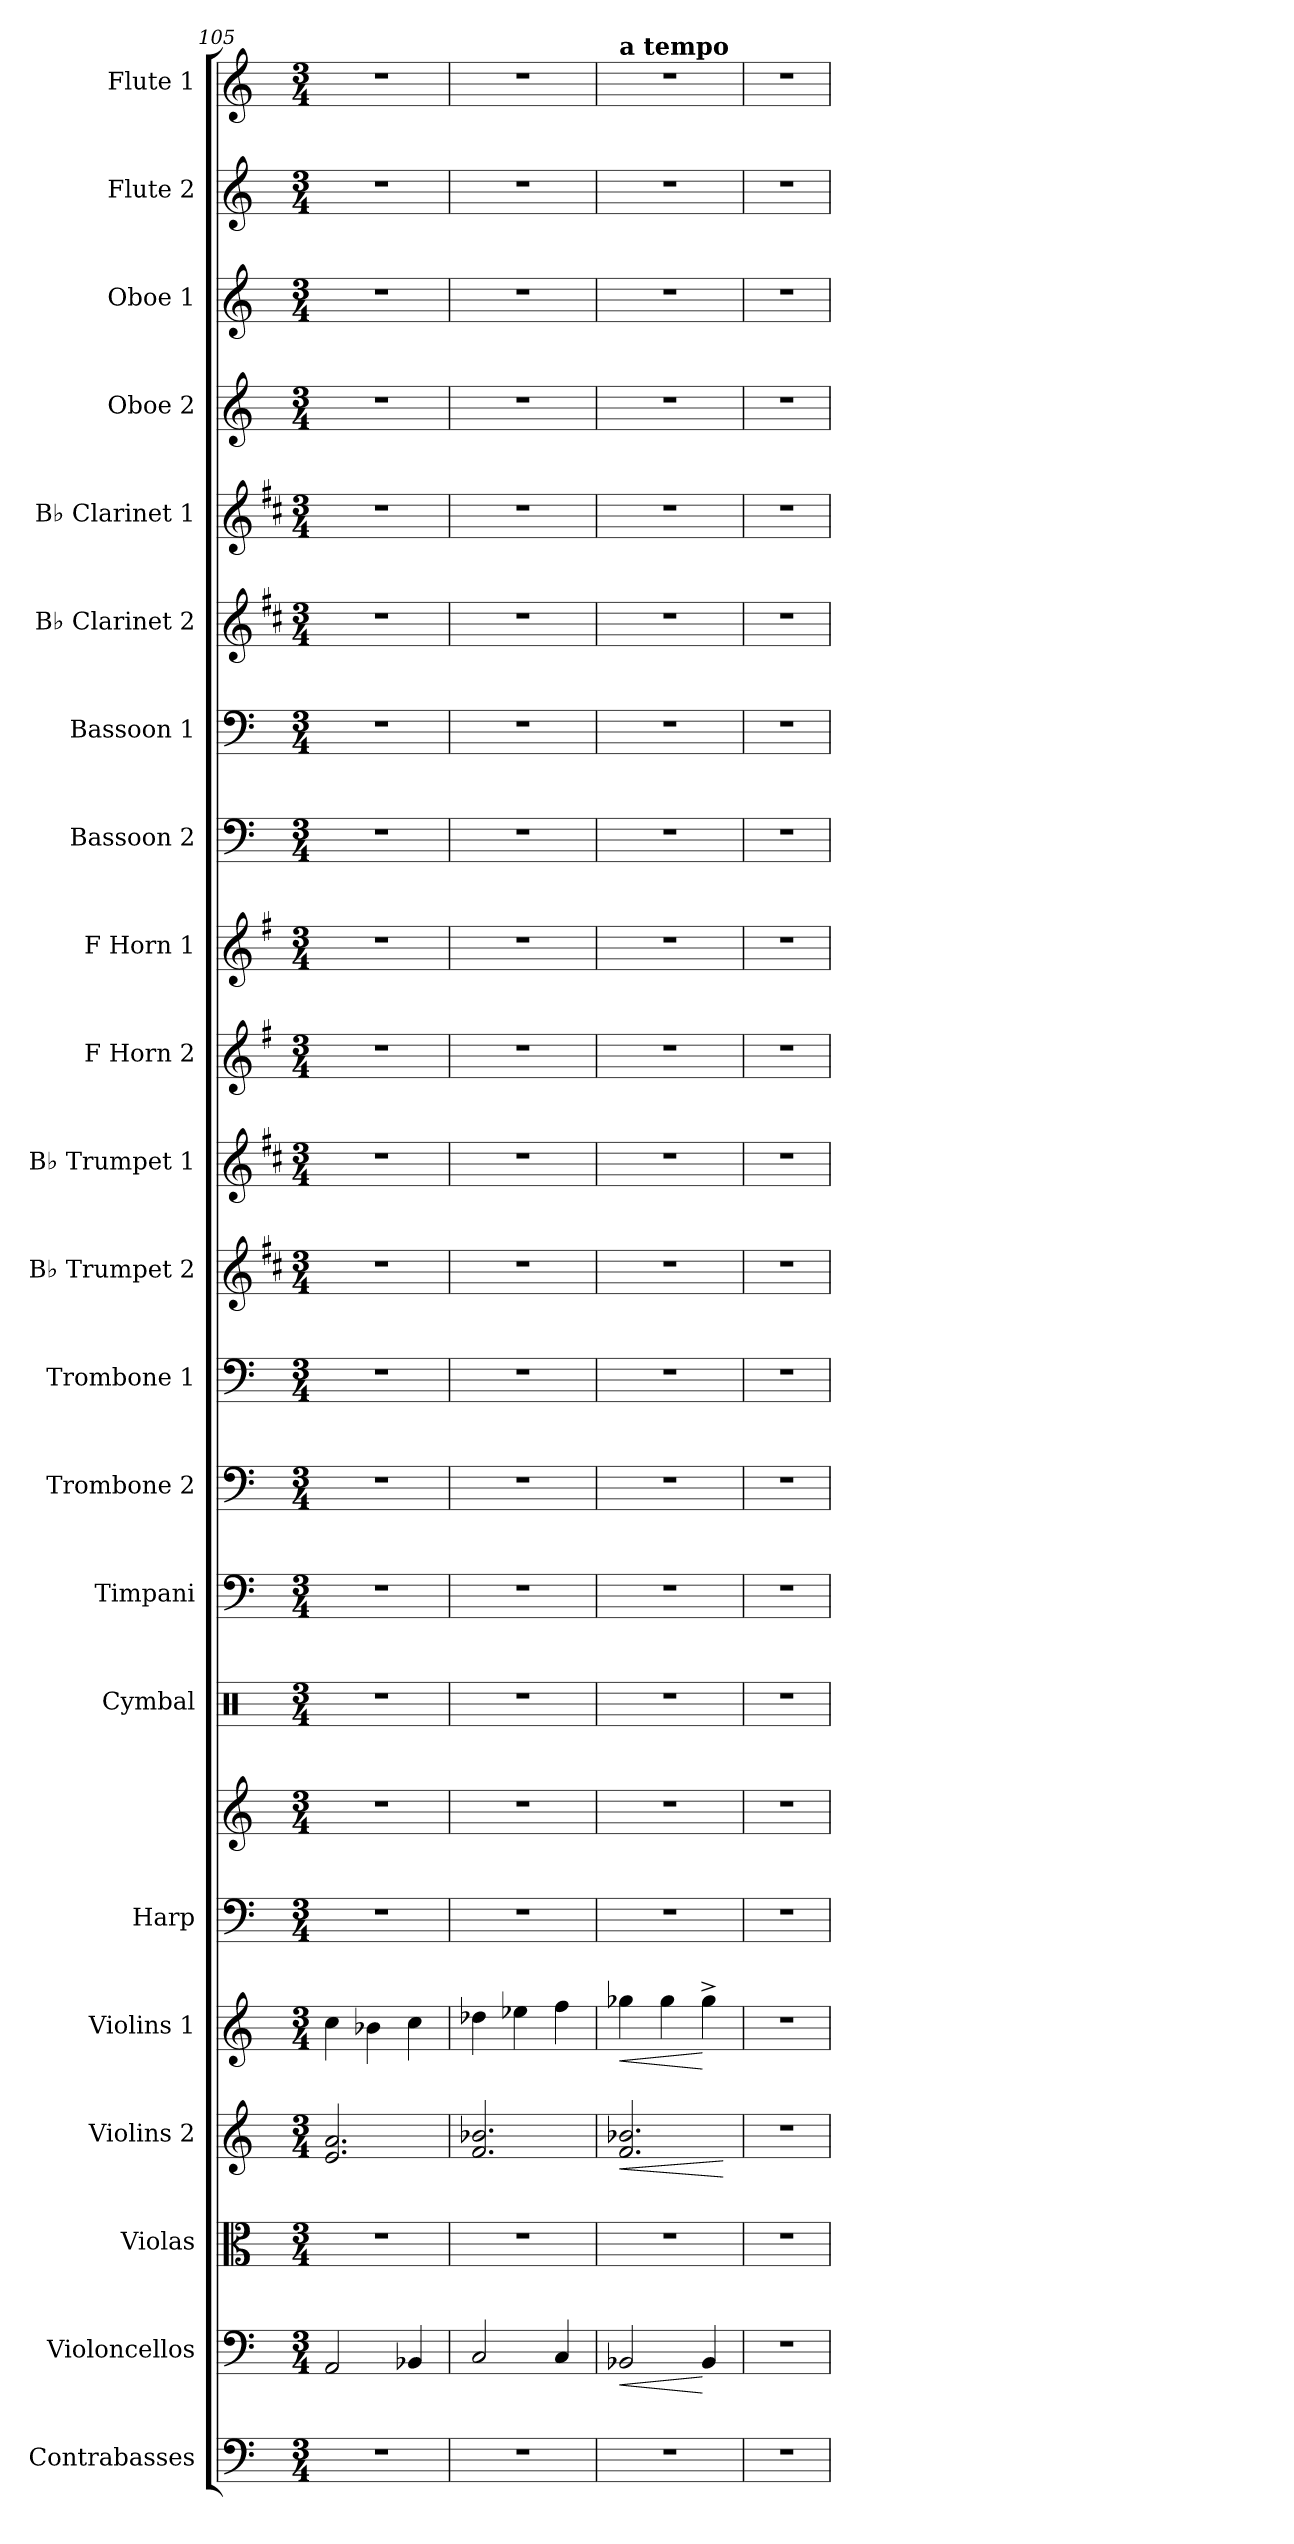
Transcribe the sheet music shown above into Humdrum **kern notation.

**kern	**kern	**dynam	**kern	**kern	**dynam	**kern	**dynam	**kern	**kern	**kern	**kern	**kern	**kern	**kern	**kern	**kern	**kern	**kern	**kern	**kern	**kern	**kern	**kern	**kern	**kern
*part22	*part21	*part21	*part20	*part19	*part19	*part18	*part18	*part17	*part17	*part16	*part15	*part14	*part13	*part12	*part11	*part10	*part9	*part8	*part7	*part6	*part5	*part4	*part3	*part2	*part1
*staff23	*staff22	*staff22	*staff21	*staff20	*staff20	*staff19	*staff19	*staff18	*staff17	*staff16	*staff15	*staff14	*staff13	*staff12	*staff11	*staff10	*staff9	*staff8	*staff7	*staff6	*staff5	*staff4	*staff3	*staff2	*staff1
*I"Contrabasses	*I"Violoncellos	*	*I"Violas	*I"Violins 2	*	*I"Violins 1	*	*I"Harp	*	*I"Cymbal	*I"Timpani	*I"Trombone 2	*I"Trombone 1	*I"B♭ Trumpet 2	*I"B♭ Trumpet 1	*I"F Horn 2	*I"F Horn 1	*I"Bassoon 2	*I"Bassoon 1	*I"B♭ Clarinet 2	*I"B♭ Clarinet 1	*I"Oboe 2	*I"Oboe 1	*I"Flute 2	*I"Flute 1
*I'Cbs.	*I'Vcs.	*	*I'Vlas.	*I'Vlns. 2	*	*I'Vlns. 1	*	*I'Hrp.	*	*I'Cym.	*I'Timp.	*I'Tbn. 2	*I'Tbn. 1	*I'B♭ Tpt. 2	*I'B♭ Tpt. 1	*I'F Hn. 2	*I'F Hn. 1	*I'Bsn. 2	*I'Bsn. 1	*I'B♭ Cl. 2	*I'B♭ Cl. 1	*I'Ob. 2	*I'Ob. 1	*I'Fl. 2	*I'Fl. 1
*clefF4	*clefF4	*	*clefC3	*clefG2	*	*clefG2	*	*clefF4	*clefG2	*clefX	*clefF4	*clefF4	*clefF4	*clefG2	*clefG2	*clefG2	*clefG2	*clefF4	*clefF4	*clefG2	*clefG2	*clefG2	*clefG2	*clefG2	*clefG2
*ITrd7c12	*	*	*	*	*	*	*	*	*	*	*	*	*	*ITrd1c2	*ITrd1c2	*ITrd4c7	*ITrd4c7	*	*	*ITrd1c2	*ITrd1c2	*	*	*	*
*k[]	*k[]	*	*k[]	*k[]	*	*k[]	*	*k[]	*k[]	*k[]	*k[]	*k[]	*k[]	*k[]	*k[]	*k[]	*k[]	*k[]	*k[]	*k[]	*k[]	*k[]	*k[]	*k[]	*k[]
*M3/4	*M3/4	*	*M3/4	*M3/4	*	*M3/4	*	*M3/4	*M3/4	*M3/4	*M3/4	*M3/4	*M3/4	*M3/4	*M3/4	*M3/4	*M3/4	*M3/4	*M3/4	*M3/4	*M3/4	*M3/4	*M3/4	*M3/4	*M3/4
*MM70	*MM70	*	*MM70	*MM70	*	*MM70	*	*MM70	*MM70	*MM70	*MM70	*MM70	*MM70	*MM70	*MM70	*MM70	*MM70	*MM70	*MM70	*MM70	*MM70	*MM70	*MM70	*MM70	*MM70
=105	=105	=105	=105	=105	=105	=105	=105	=105	=105	=105	=105	=105	=105	=105	=105	=105	=105	=105	=105	=105	=105	=105	=105	=105	=105
!	!	!	!	!	!	!	!	!	!	!	!	!	!	!	!	!	!	!	!	!	!	!	!	!	!LO:TX:a:B:t=accel..
*	*	*	*	*	*	*	*	*	*	*	*	*	*	*	*	*	*	*	*	*	*	*	*	*	*^
2.r	2AA/	.	2.r	2.e/ 2.a/	.	4cc\	.	2.r	2.r	2.r	2.r	2.r	2.r	2.r	2.r	2.r	2.r	2.r	2.r	2.r	2.r	2.r	2.r	2.r	2.r	2ryy
.	.	.	.	.	.	4b-X\	.	.	.	.	.	.	.	.	.	.	.	.	.	.	.	.	.	.	.	.
*	*	*	*	*	*	*	*	*	*	*	*	*	*	*	*	*	*	*	*	*	*	*	*	*	*MM80	*
.	4BB-X/	.	.	.	.	4cc\	.	.	.	.	.	.	.	.	.	.	.	.	.	.	.	.	.	.	.	4ryy
*	*	*	*	*	*	*	*	*	*	*	*	*	*	*	*	*	*	*	*	*	*	*	*	*	*v	*v
=106	=106	=106	=106	=106	=106	=106	=106	=106	=106	=106	=106	=106	=106	=106	=106	=106	=106	=106	=106	=106	=106	=106	=106	=106	=106
2.r	2C/	.	2.r	2.f/ 2.b-X/	.	4dd-X\	.	2.r	2.r	2.r	2.r	2.r	2.r	2.r	2.r	2.r	2.r	2.r	2.r	2.r	2.r	2.r	2.r	2.r	2.r
.	.	.	.	.	.	4ee-X\	.	.	.	.	.	.	.	.	.	.	.	.	.	.	.	.	.	.	.
.	4C/	.	.	.	.	4ff\	.	.	.	.	.	.	.	.	.	.	.	.	.	.	.	.	.	.	.
=107	=107	=107	=107	=107	=107	=107	=107	=107	=107	=107	=107	=107	=107	=107	=107	=107	=107	=107	=107	=107	=107	=107	=107	=107	=107
*	*	*	*	*	*	*	*	*	*	*	*	*	*	*	*	*	*	*	*	*	*	*	*	*	*MM90
!	!	!	!	!	!	!	!	!	!	!	!	!	!	!	!	!	!	!	!	!	!	!	!	!	!LO:TX:a:B:t=a tempo
!	!	!LO:HP:b	!	!	!LO:HP:b	!	!LO:HP:b	!	!	!	!	!	!	!	!	!	!	!	!	!	!	!	!	!	!
2.r	2BB-X/	<	2.r	2.f/ 2.b-X/	<	4gg-X\	<	2.r	2.r	2.r	2.r	2.r	2.r	2.r	2.r	2.r	2.r	2.r	2.r	2.r	2.r	2.r	2.r	2.r	2.r
.	.	.	.	.	.	4gg-\	.	.	.	.	.	.	.	.	.	.	.	.	.	.	.	.	.	.	.
.	4BB-/	[	.	.	.	4gg-^\	[	.	.	.	.	.	.	.	.	.	.	.	.	.	.	.	.	.	.
.	.	.	.	.	[	.	.	.	.	.	.	.	.	.	.	.	.	.	.	.	.	.	.	.	.
=108	=108	=108	=108	=108	=108	=108	=108	=108	=108	=108	=108	=108	=108	=108	=108	=108	=108	=108	=108	=108	=108	=108	=108	=108	=108
2.r	2.r	.	2.r	2.r	.	2.r	.	2.r	2.r	2.r	2.r	2.r	2.r	2.r	2.r	2.r	2.r	2.r	2.r	2.r	2.r	2.r	2.r	2.r	2.r
=	=	=	=	=	=	=	=	=	=	=	=	=	=	=	=	=	=	=	=	=	=	=	=	=	=
*-	*-	*-	*-	*-	*-	*-	*-	*-	*-	*-	*-	*-	*-	*-	*-	*-	*-	*-	*-	*-	*-	*-	*-	*-	*-
